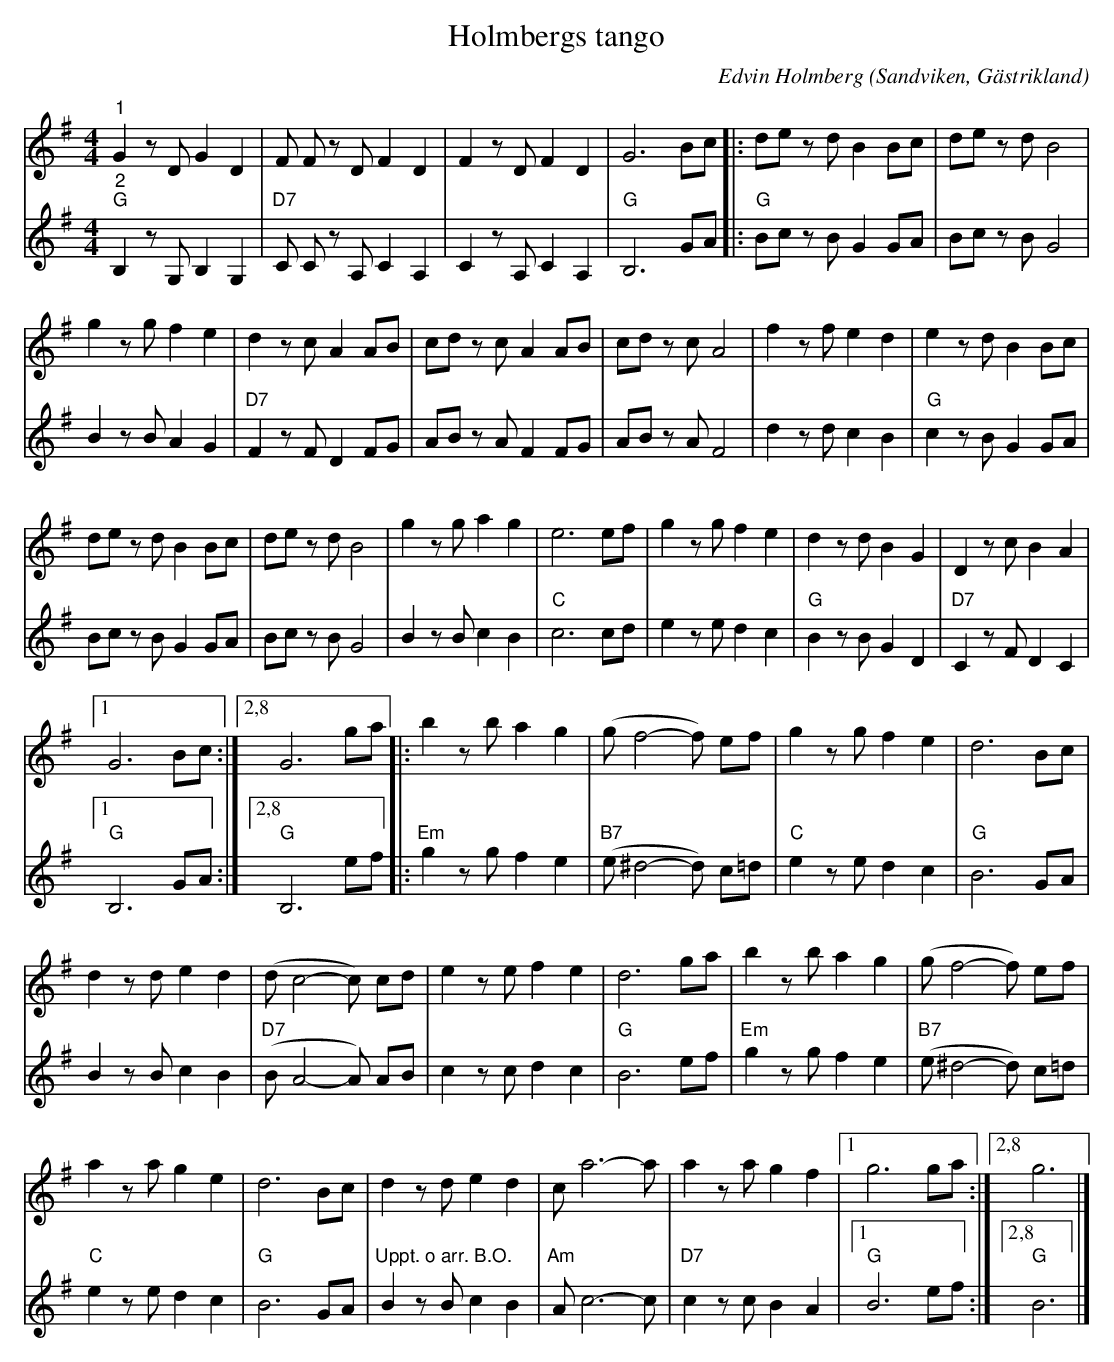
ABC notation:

X:1
T:Holmbergs tango
O:Sandviken, Gästrikland
C:Edvin Holmberg
L:1/8
M:4/4
K:G
V:1
"^1" G2 z D G2 D2 | F F z D F2 D2 | F2 z D F2 D2 | G6 Bc |: de z d B2 Bc | de z d B4 |
g2 z g f2 e2 | d2 z c A2 AB | cd z c A2 AB | cd z c A4 | f2 z f e2 d2 | e2 z d B2 Bc |
de z d B2 Bc | de z d B4 | g2 z g a2 g2 | e6 ef | g2 z g f2 e2 | d2 z d B2 G2 | D2 z c B2 A2 |1
G6 Bc :|2,8 G6 ga |: b2 z b a2 g2 | (g f4- f) ef | g2 z g f2 e2 | d6 Bc |
d2 z d e2 d2 | (d c4- c) cd | e2 z e f2 e2 | d6 ga | b2 z b a2 g2 | (g f4- f) ef |
a2 z a g2 e2 | d6 Bc | d2 z d e2 d2 | c a6- a | a2 z a g2 f2 |1 g6 ga :|2,8 g6 |]
V:2
"^2""G" B,2 z G, B,2 G,2 |"D7" C C z A, C2 A,2 | C2 z A, C2 A,2 |"G" B,6 GA |:
"G" Bc z B G2 GA | Bc z B G4 | B2 z B A2 G2 |"D7" F2 z F D2 FG | AB z A F2 FG | AB z A F4 |
d2 z d c2 B2 |"G" c2 z B G2 GA | Bc z B G2 GA | Bc z B G4 | B2 z B c2 B2 |"C" c6 cd |
e2 z e d2 c2 |"G" B2 z B G2 D2 |"D7" C2 z F D2 C2 |1"G" B,6 GA :|2,8"G" B,6 ef |:
"Em"g2 z g f2 e2 | "B7"(e ^d4- d) c=d | "C" e2 z e d2 c2 | "G"B6 GA | B2 z B c2 B2 | "D7" (B A4- A) AB |
c2 z c d2 c2 | "G" B6 ef | "Em" g2 z g f2 e2 | "B7" (e ^d4- d) c=d | "C" e2 z e d2 c2 | "G" B6 GA | "^Uppt. o arr. B.O."  B2 z B c2 B2 |
"Am" A c6- c |"D7" c2 z c B2 A2 |1"G" B6 ef :|2,8"G" B6 |]
